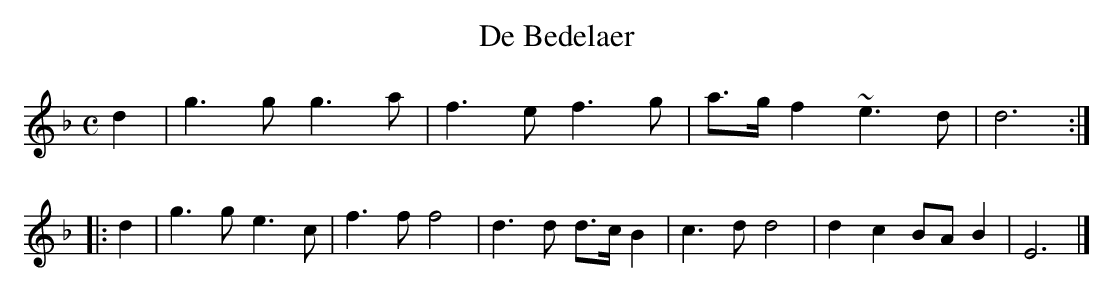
X:1
T:De Bedelaer
M:C
K:Dmin
d2|g3gg3a|f3ef3g|a>gf2~e3d|d6:|
|:d2|g3ge3c|f3ff4|d3d d>cB2|c3dd4|d2c2BAB2|E6|]
